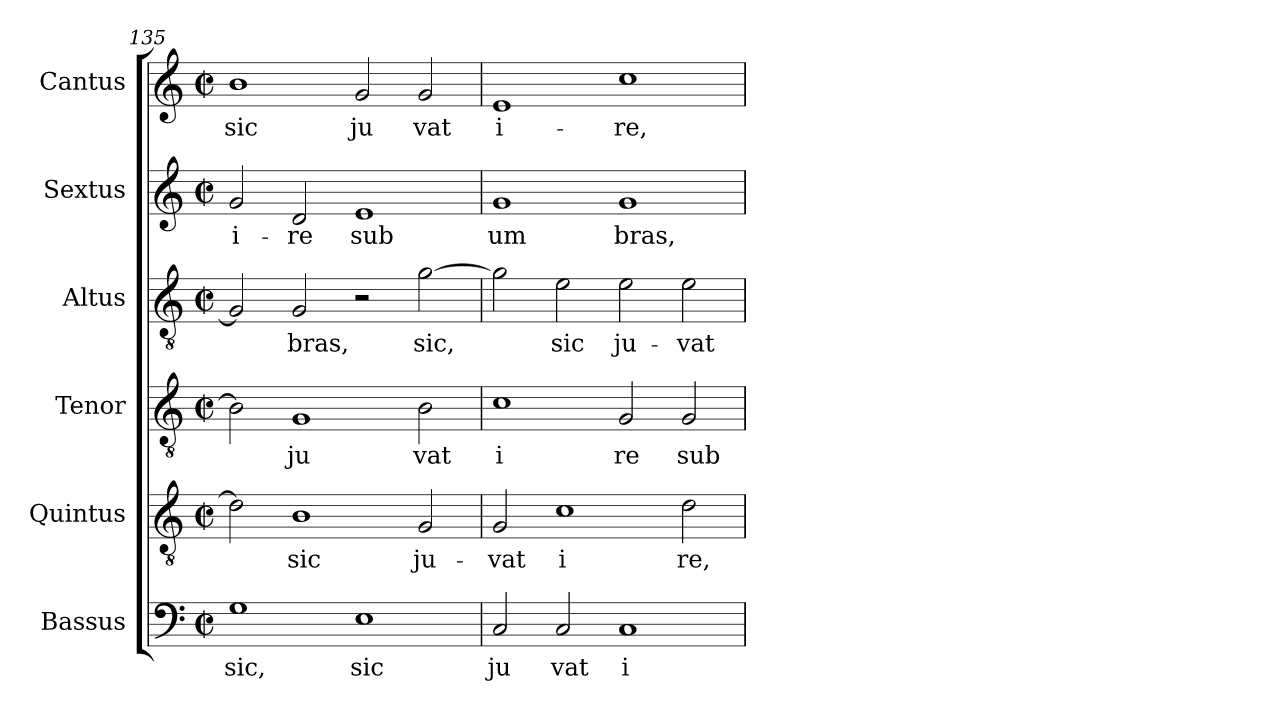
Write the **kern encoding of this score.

**kern	**text	**kern	**text	**kern	**text	**kern	**text	**kern	**text	**kern	**text
*part6	*part6	*part5	*part5	*part4	*part4	*part3	*part3	*part2	*part2	*part1	*part1
*staff6	*staff6	*staff5	*staff5	*staff4	*staff4	*staff3	*staff3	*staff2	*staff2	*staff1	*staff1
*I"Bassus	*	*I"Quintus	*	*I"Tenor	*	*I"Altus	*	*I"Sextus	*	*I"Cantus	*
*I'Bassus	*	*I'Quintus	*	*I'Tenor	*	*I'Altus	*	*	*	*I'Cantus	*
*clefF4	*	*clefGv2	*	*clefGv2	*	*clefGv2	*	*clefG2	*	*clefG2	*
*k[]	*	*k[]	*	*k[]	*	*k[]	*	*k[]	*	*k[]	*
*C:	*	*C:	*	*C:	*	*C:	*	*C:	*	*C:	*
*M2/2	*	*M2/2	*	*M2/2	*	*M2/2	*	*M2/2	*	*M2/2	*
*met(c|)	*	*met(c|)	*	*met(c|)	*	*met(c|)	*	*met(c|)	*	*met(c|)	*
=135	=135	=135	=135	=135	=135	=135	=135	=135	=135	=135	=135
!	!LO:LY:b:cj	!	!LO:LY:b	!	!LO:LY:b	!	!LO:LY:b:cj	!	!LO:LY:b:cj	!	!LO:LY:b:cj
1G	sic,	2d\]	.	2B\]	.	2G/]	.	2g/	i-	1b	sic
!	!	!	!LO:LY:b	!	!LO:LY:b	!	!LO:LY:b:cj	!	!LO:LY:b:cj	!	!
.	.	1B	sic	1G	ju	2G/	bras,	2d/	-re	.	.
!	!LO:LY:b:cj	!	!	!	!	!	!	!	!LO:LY:b:cj	!	!LO:LY:b:cj
1E	sic	.	.	.	.	2r	.	1e	sub	2g/	ju
!	!	!	!LO:LY:b	!	!LO:LY:b	!	!LO:LY:b:cj	!	!	!	!LO:LY:b:cj
.	.	2G/	ju-	2B\	vat	[>2g\	sic,	.	.	2g/	vat
!!LO:PB:g=z
=136	=136	=136	=136	=136	=136	=136	=136	=136	=136	=136	=136
!	!LO:LY:b:cj	!	!LO:LY:b	!	!LO:LY:b	!	!LO:LY:b:cj	!	!LO:LY:b:cj	!	!LO:LY:b:cj
2C/	ju	2G/	-vat	1c	i	2g\]	.	1g	um	1e	i-
!	!LO:LY:b:cj	!	!LO:LY:b	!	!	!	!LO:LY:b:cj	!	!	!	!
2C/	vat	1c	i	.	.	2e\	sic	.	.	.	.
!	!LO:LY:b:cj	!	!	!	!LO:LY:b	!	!LO:LY:b:cj	!	!LO:LY:b:cj	!	!LO:LY:b:cj
1C	i	.	.	2G/	re	2e\	ju-	1g	bras,	1cc	-re,
!	!	!	!LO:LY:b	!	!LO:LY:b	!	!LO:LY:b:cj	!	!	!	!
.	.	2d\	re,	2G/	sub	2e\	-vat	.	.	.	.
=	=	=	=	=	=	=	=	=	=	=	=
*-	*-	*-	*-	*-	*-	*-	*-	*-	*-	*-	*-
